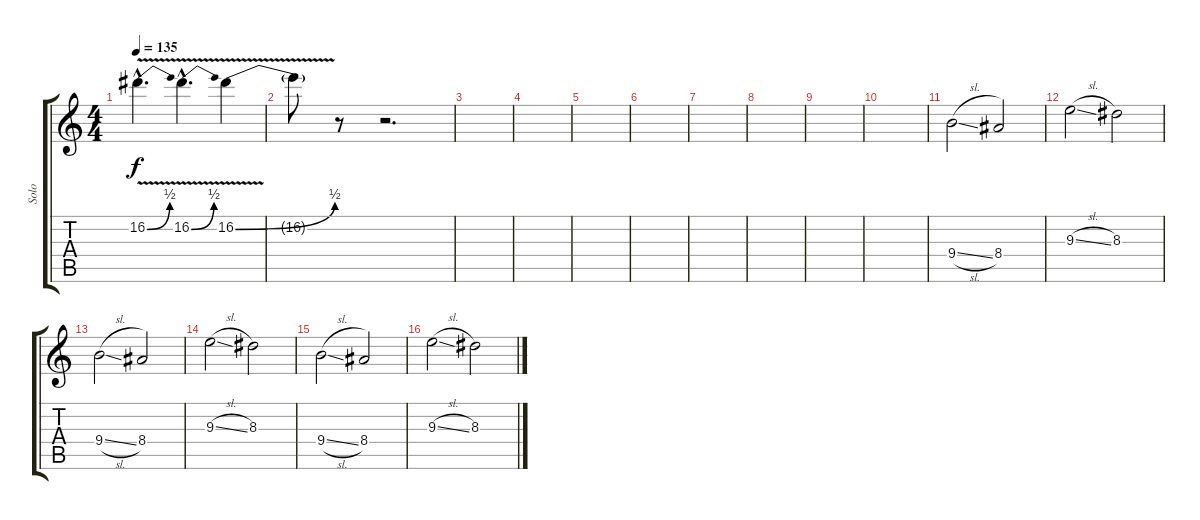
\track ("Solo" "Solo") {instrument distortionguitar}
\staff {score tabs}
\tuning (E4 B3 G3 D3 A2 E2) {hide}
\ts (4 4)
\tempo 135
\clef g2
\ks c
16.2{be (bend 0 0 60 2) v hac}.4{d dy f} 16.2{be (bend 0 0 60 2) v hac}.4{d} 16.2{be (bend 0 0 60 2) v}.4 |
16.2{t}.8 r.8 r.2{d} |
|
|
|
|
|
|
|
|
9.4{sl}.2 8.4.2 |
9.3{sl}.2 8.3.2 |
9.4{sl}.2 8.4.2 |
9.3{sl}.2 8.3.2 |
9.4{sl}.2 8.4.2 |
9.3{sl}.2 8.3.2
